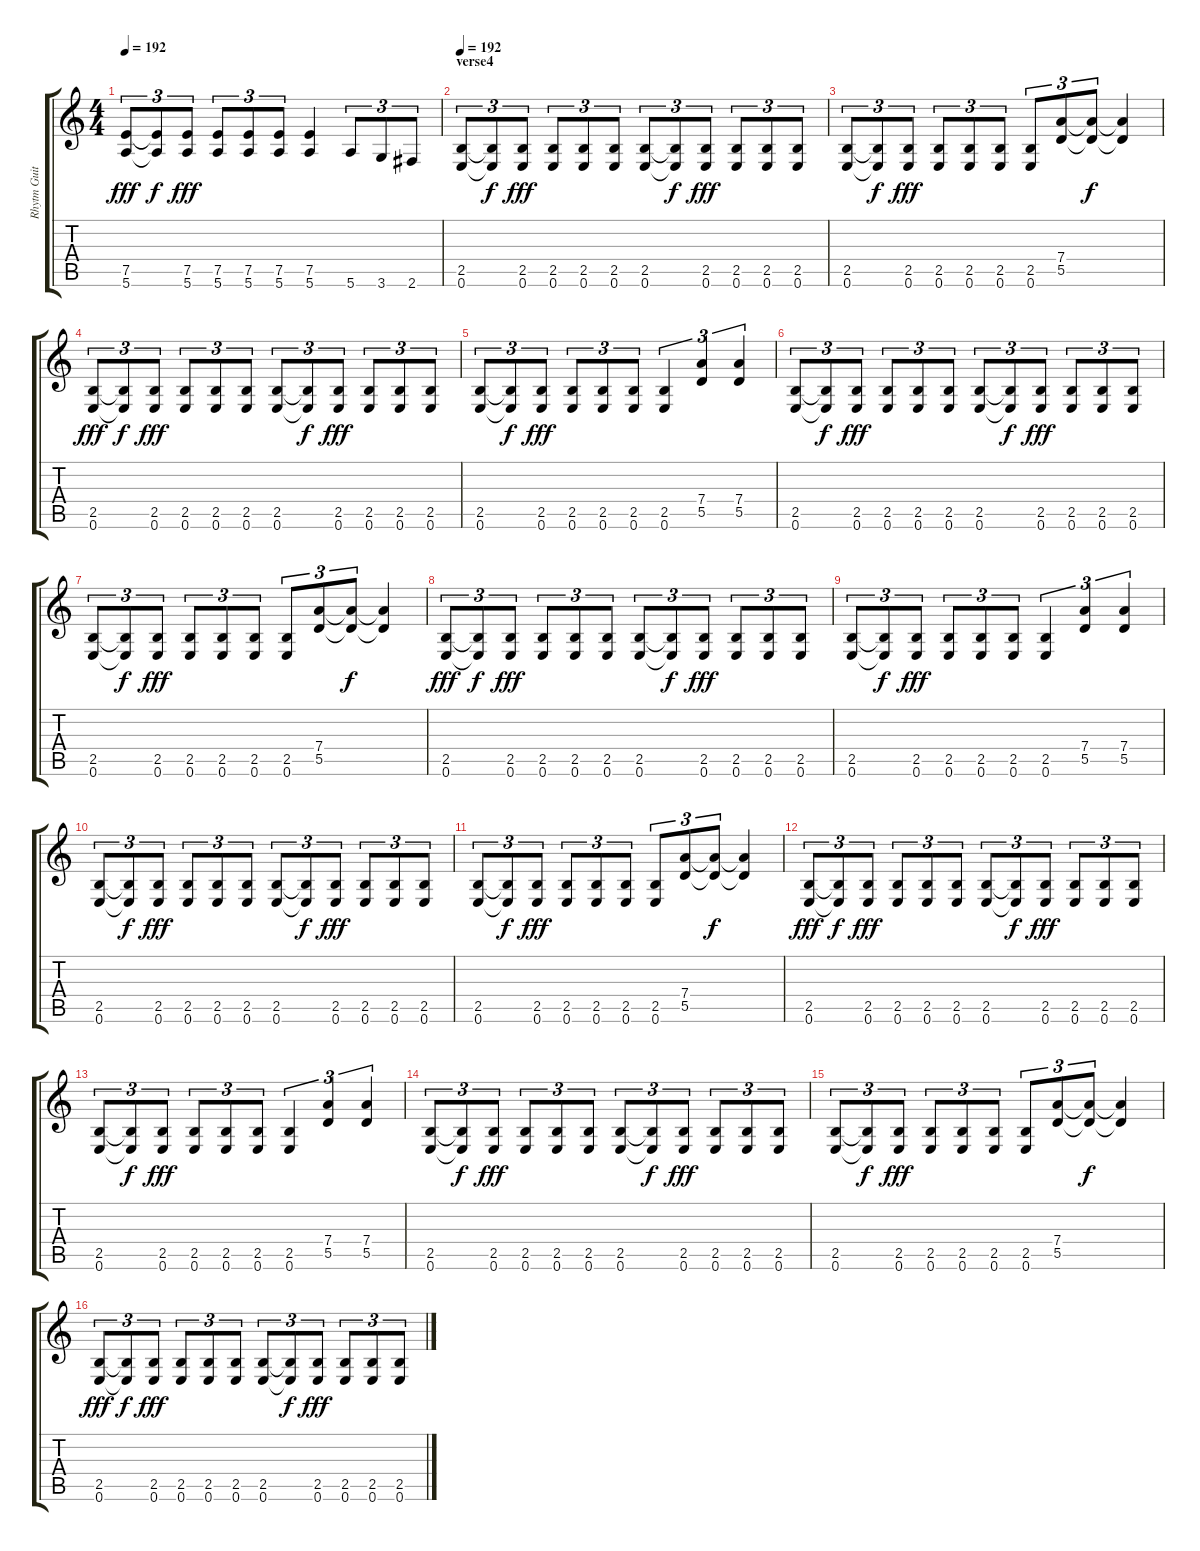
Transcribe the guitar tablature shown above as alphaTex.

\track ("Rhytm Guit" "Rhytm Guit") {instrument overdrivenguitar}
\staff {score tabs}
\tuning (E4 B3 G3 D3 A2 E2) {hide}
\ts (4 4)
\tempo 192
\clef g2
\ks c
(7.5 5.6).8{tu (3 2) dy fff} (7.5{t} 5.6{t}).8{tu (3 2) dy f} (7.5 5.6).8{tu (3 2) dy fff} (7.5 5.6).8{tu (3 2)} (7.5 5.6).8{tu (3 2)} (7.5 5.6).8{tu (3 2)} (7.5 5.6).4 5.6.8{tu (3 2)} 3.6.8{tu (3 2)} 2.6.8{tu (3 2)} |
\section ("" "verse4")
\tempo 192
(2.5 0.6).8{tu (3 2) volume 13} (2.5{t} 0.6{t}).8{tu (3 2) dy f} (2.5 0.6).8{tu (3 2) dy fff} (2.5 0.6).8{tu (3 2)} (2.5 0.6).8{tu (3 2)} (2.5 0.6).8{tu (3 2)} (2.5 0.6).8{tu (3 2)} (2.5{t} 0.6{t}).8{tu (3 2) dy f} (2.5 0.6).8{tu (3 2) dy fff} (2.5 0.6).8{tu (3 2)} (2.5 0.6).8{tu (3 2)} (2.5 0.6).8{tu (3 2)} |
(2.5 0.6).8{tu (3 2)} (2.5{t} 0.6{t}).8{tu (3 2) dy f} (2.5 0.6).8{tu (3 2) dy fff} (2.5 0.6).8{tu (3 2)} (2.5 0.6).8{tu (3 2)} (2.5 0.6).8{tu (3 2)} (2.5 0.6).8{tu (3 2)} (7.4 5.5).8{tu (3 2)} (7.4{t} 5.5{t}).8{tu (3 2) dy f} (7.4{t} 5.5{t}).4 |
(2.5 0.6).8{tu (3 2) dy fff} (2.5{t} 0.6{t}).8{tu (3 2) dy f} (2.5 0.6).8{tu (3 2) dy fff} (2.5 0.6).8{tu (3 2)} (2.5 0.6).8{tu (3 2)} (2.5 0.6).8{tu (3 2)} (2.5 0.6).8{tu (3 2)} (2.5{t} 0.6{t}).8{tu (3 2) dy f} (2.5 0.6).8{tu (3 2) dy fff} (2.5 0.6).8{tu (3 2)} (2.5 0.6).8{tu (3 2)} (2.5 0.6).8{tu (3 2)} |
(2.5 0.6).8{tu (3 2)} (2.5{t} 0.6{t}).8{tu (3 2) dy f} (2.5 0.6).8{tu (3 2) dy fff} (2.5 0.6).8{tu (3 2)} (2.5 0.6).8{tu (3 2)} (2.5 0.6).8{tu (3 2)} (2.5 0.6).4{tu (3 2)} (7.4 5.5).4{tu (3 2)} (7.4 5.5).4{tu (3 2)} |
(2.5 0.6).8{tu (3 2)} (2.5{t} 0.6{t}).8{tu (3 2) dy f} (2.5 0.6).8{tu (3 2) dy fff} (2.5 0.6).8{tu (3 2)} (2.5 0.6).8{tu (3 2)} (2.5 0.6).8{tu (3 2)} (2.5 0.6).8{tu (3 2)} (2.5{t} 0.6{t}).8{tu (3 2) dy f} (2.5 0.6).8{tu (3 2) dy fff} (2.5 0.6).8{tu (3 2)} (2.5 0.6).8{tu (3 2)} (2.5 0.6).8{tu (3 2)} |
(2.5 0.6).8{tu (3 2)} (2.5{t} 0.6{t}).8{tu (3 2) dy f} (2.5 0.6).8{tu (3 2) dy fff} (2.5 0.6).8{tu (3 2)} (2.5 0.6).8{tu (3 2)} (2.5 0.6).8{tu (3 2)} (2.5 0.6).8{tu (3 2)} (7.4 5.5).8{tu (3 2)} (7.4{t} 5.5{t}).8{tu (3 2) dy f} (7.4{t} 5.5{t}).4 |
(2.5 0.6).8{tu (3 2) dy fff} (2.5{t} 0.6{t}).8{tu (3 2) dy f} (2.5 0.6).8{tu (3 2) dy fff} (2.5 0.6).8{tu (3 2)} (2.5 0.6).8{tu (3 2)} (2.5 0.6).8{tu (3 2)} (2.5 0.6).8{tu (3 2)} (2.5{t} 0.6{t}).8{tu (3 2) dy f} (2.5 0.6).8{tu (3 2) dy fff} (2.5 0.6).8{tu (3 2)} (2.5 0.6).8{tu (3 2)} (2.5 0.6).8{tu (3 2)} |
(2.5 0.6).8{tu (3 2)} (2.5{t} 0.6{t}).8{tu (3 2) dy f} (2.5 0.6).8{tu (3 2) dy fff} (2.5 0.6).8{tu (3 2)} (2.5 0.6).8{tu (3 2)} (2.5 0.6).8{tu (3 2)} (2.5 0.6).4{tu (3 2)} (7.4 5.5).4{tu (3 2)} (7.4 5.5).4{tu (3 2)} |
(2.5 0.6).8{tu (3 2)} (2.5{t} 0.6{t}).8{tu (3 2) dy f} (2.5 0.6).8{tu (3 2) dy fff} (2.5 0.6).8{tu (3 2)} (2.5 0.6).8{tu (3 2)} (2.5 0.6).8{tu (3 2)} (2.5 0.6).8{tu (3 2)} (2.5{t} 0.6{t}).8{tu (3 2) dy f} (2.5 0.6).8{tu (3 2) dy fff} (2.5 0.6).8{tu (3 2)} (2.5 0.6).8{tu (3 2)} (2.5 0.6).8{tu (3 2)} |
(2.5 0.6).8{tu (3 2)} (2.5{t} 0.6{t}).8{tu (3 2) dy f} (2.5 0.6).8{tu (3 2) dy fff} (2.5 0.6).8{tu (3 2)} (2.5 0.6).8{tu (3 2)} (2.5 0.6).8{tu (3 2)} (2.5 0.6).8{tu (3 2)} (7.4 5.5).8{tu (3 2)} (7.4{t} 5.5{t}).8{tu (3 2) dy f} (7.4{t} 5.5{t}).4 |
(2.5 0.6).8{tu (3 2) dy fff} (2.5{t} 0.6{t}).8{tu (3 2) dy f} (2.5 0.6).8{tu (3 2) dy fff} (2.5 0.6).8{tu (3 2)} (2.5 0.6).8{tu (3 2)} (2.5 0.6).8{tu (3 2)} (2.5 0.6).8{tu (3 2)} (2.5{t} 0.6{t}).8{tu (3 2) dy f} (2.5 0.6).8{tu (3 2) dy fff} (2.5 0.6).8{tu (3 2)} (2.5 0.6).8{tu (3 2)} (2.5 0.6).8{tu (3 2)} |
(2.5 0.6).8{tu (3 2)} (2.5{t} 0.6{t}).8{tu (3 2) dy f} (2.5 0.6).8{tu (3 2) dy fff} (2.5 0.6).8{tu (3 2)} (2.5 0.6).8{tu (3 2)} (2.5 0.6).8{tu (3 2)} (2.5 0.6).4{tu (3 2)} (7.4 5.5).4{tu (3 2)} (7.4 5.5).4{tu (3 2)} |
(2.5 0.6).8{tu (3 2)} (2.5{t} 0.6{t}).8{tu (3 2) dy f} (2.5 0.6).8{tu (3 2) dy fff} (2.5 0.6).8{tu (3 2)} (2.5 0.6).8{tu (3 2)} (2.5 0.6).8{tu (3 2)} (2.5 0.6).8{tu (3 2)} (2.5{t} 0.6{t}).8{tu (3 2) dy f} (2.5 0.6).8{tu (3 2) dy fff} (2.5 0.6).8{tu (3 2)} (2.5 0.6).8{tu (3 2)} (2.5 0.6).8{tu (3 2)} |
(2.5 0.6).8{tu (3 2)} (2.5{t} 0.6{t}).8{tu (3 2) dy f} (2.5 0.6).8{tu (3 2) dy fff} (2.5 0.6).8{tu (3 2)} (2.5 0.6).8{tu (3 2)} (2.5 0.6).8{tu (3 2)} (2.5 0.6).8{tu (3 2)} (7.4 5.5).8{tu (3 2)} (7.4{t} 5.5{t}).8{tu (3 2) dy f} (7.4{t} 5.5{t}).4 |
(2.5 0.6).8{tu (3 2) dy fff} (2.5{t} 0.6{t}).8{tu (3 2) dy f} (2.5 0.6).8{tu (3 2) dy fff} (2.5 0.6).8{tu (3 2)} (2.5 0.6).8{tu (3 2)} (2.5 0.6).8{tu (3 2)} (2.5 0.6).8{tu (3 2)} (2.5{t} 0.6{t}).8{tu (3 2) dy f} (2.5 0.6).8{tu (3 2) dy fff} (2.5 0.6).8{tu (3 2)} (2.5 0.6).8{tu (3 2)} (2.5 0.6).8{tu (3 2)}
